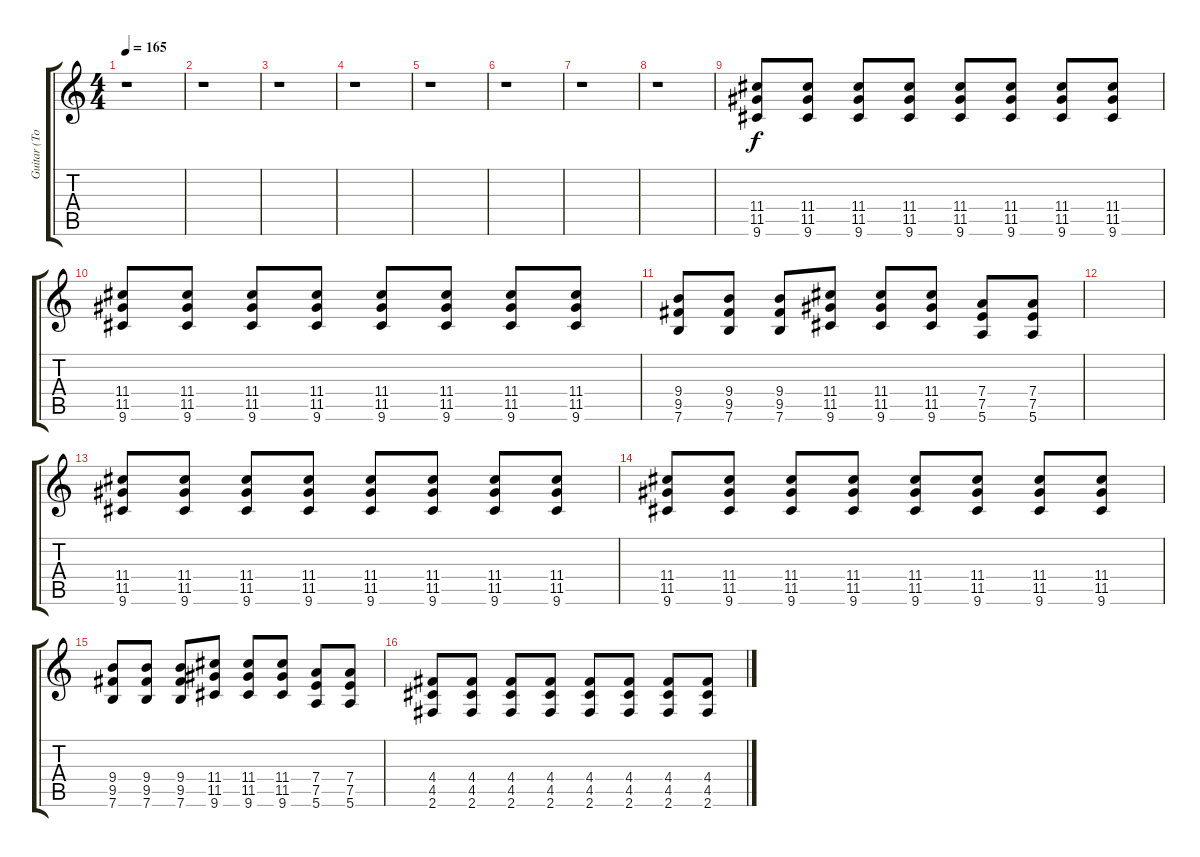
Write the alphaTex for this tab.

\track ("Guitar (Tom Delonge)" "Guitar (To") {instrument acousticguitarnylon}
\staff {score tabs}
\tuning (E4 B3 G3 D3 A2 E2) {hide}
\ts (4 4)
\tempo 165
\clef g2
\ks c
r.1{dy f} |
r.1 |
r.1 |
r.1 |
r.1 |
r.1 |
r.1 |
r.1 |
(11.4 11.5 9.6).8{volume 8 instrument distortionguitar} (11.4 11.5 9.6).8 (11.4 11.5 9.6).8 (11.4 11.5 9.6).8 (11.4 11.5 9.6).8 (11.4 11.5 9.6).8 (11.4 11.5 9.6).8 (11.4 11.5 9.6).8 |
(11.4 11.5 9.6).8 (11.4 11.5 9.6).8 (11.4 11.5 9.6).8 (11.4 11.5 9.6).8 (11.4 11.5 9.6).8 (11.4 11.5 9.6).8 (11.4 11.5 9.6).8 (11.4 11.5 9.6).8 |
(9.4 9.5 7.6).8 (9.4 9.5 7.6).8 (9.4 9.5 7.6).8 (11.4 11.5 9.6).8 (11.4 11.5 9.6).8 (11.4 11.5 9.6).8 (7.4 7.5 5.6).8 (7.4 7.5 5.6).8 |
|
(11.4 11.5 9.6).8{volume 8 instrument distortionguitar} (11.4 11.5 9.6).8 (11.4 11.5 9.6).8 (11.4 11.5 9.6).8 (11.4 11.5 9.6).8 (11.4 11.5 9.6).8 (11.4 11.5 9.6).8 (11.4 11.5 9.6).8 |
(11.4 11.5 9.6).8 (11.4 11.5 9.6).8 (11.4 11.5 9.6).8 (11.4 11.5 9.6).8 (11.4 11.5 9.6).8 (11.4 11.5 9.6).8 (11.4 11.5 9.6).8 (11.4 11.5 9.6).8 |
(9.4 9.5 7.6).8 (9.4 9.5 7.6).8 (9.4 9.5 7.6).8 (11.4 11.5 9.6).8 (11.4 11.5 9.6).8 (11.4 11.5 9.6).8 (7.4 7.5 5.6).8 (7.4 7.5 5.6).8 |
(4.4 4.5 2.6).8{volume 13 instrument distortionguitar} (4.4 4.5 2.6).8 (4.4 4.5 2.6).8 (4.4 4.5 2.6).8 (4.4 4.5 2.6).8 (4.4 4.5 2.6).8 (4.4 4.5 2.6).8 (4.4 4.5 2.6).8
